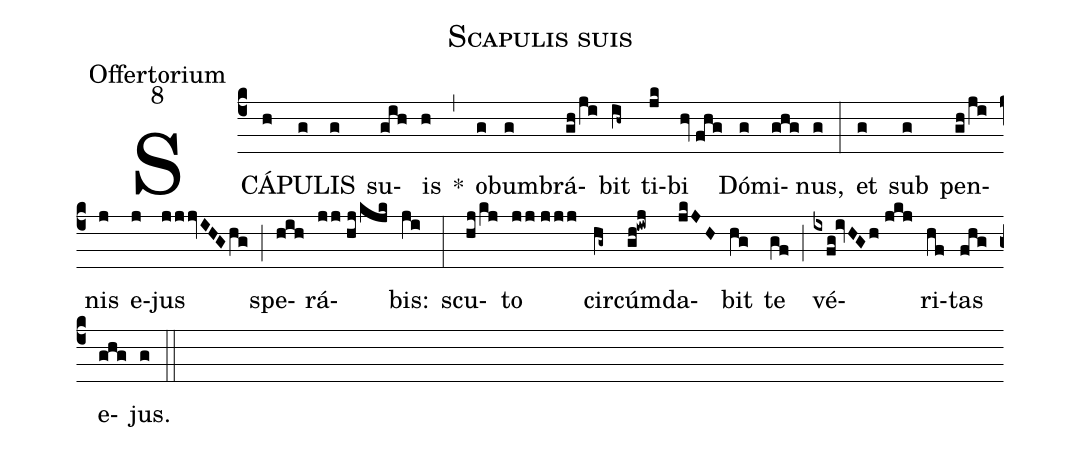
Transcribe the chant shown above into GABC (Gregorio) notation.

name:Scapulis suis;
office-part:Offertorium;
mode:8;
%%
(c4) SCÁ(h)PU(g)LIS(g) su(gih)is(h) *(,) o(g)bum(g)brá(gh/ji)bit(ih~) ti(jk)bi(hv//fhg) Dó(g)mi(ghg)nus,(g) (:) et(g) sub(g) pen(gh/ji)nis(j) e(j)jus(jjjvIHG/hg) (;) spe(hih)rá(jj//hj/kjk)bis:(ji) (:) scu(hj/kj)to(jj//jjj) cir(hg~)cúm(gh!iwj)da(jkJH)bit(hg) te(gf) (;) vé(ixfg!ivHGh//jkj)ri(hf)tas(fhg) e(ghg)jus.(g) (::)
